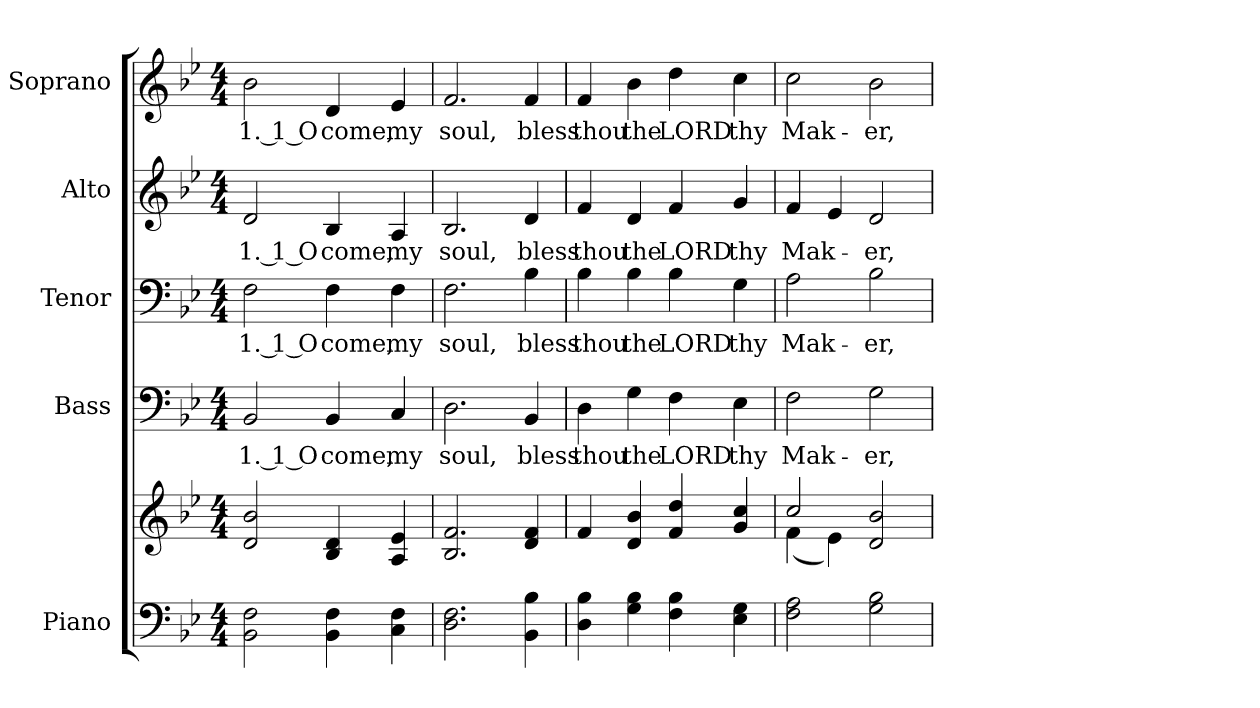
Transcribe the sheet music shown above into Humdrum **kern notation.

**kern	**kern	**kern	**text	**kern	**text	**kern	**text	**kern	**text
*part5	*part5	*part4	*part4	*part3	*part3	*part2	*part2	*part1	*part1
*staff6	*staff5	*staff4	*staff4	*staff3	*staff3	*staff2	*staff2	*staff1	*staff1
*I"Piano	*	*I"Bass	*	*I"Tenor	*	*I"Alto	*	*I"Soprano	*
*I'Pno.	*	*I'B.	*	*I'T.	*	*I'A.	*	*I'S.	*
!!LO:PB:g=z
*clefF4	*clefG2	*clefF4	*	*clefF4	*	*clefG2	*	*clefG2	*
*k[b-e-]	*k[b-e-]	*k[b-e-]	*	*k[b-e-]	*	*k[b-e-]	*	*k[b-e-]	*
*B-:	*B-:	*B-:	*	*B-:	*	*B-:	*	*B-:	*
*M4/4	*M4/4	*M4/4	*	*M4/4	*	*M4/4	*	*M4/4	*
*MM170	*MM170	*MM170	*	*MM170	*	*MM170	*	*MM170	*
=1	=1	=1	=1	=1	=1	=1	=1	=1	=1
!	!	!	!LO:LY:b:color=#000000	!	!	!	!	!	!
!	!	!	!	!	!LO:LY:b:color=#000000	!	!	!	!
!	!	!	!	!	!	!	!LO:LY:b:color=#000000	!	!
!	!	!	!	!	!	!	!	!	!LO:LY:b:color=#000000
2BB-i\ 2Fi	2di/ 2b-i	2BB-i/	1. 1 O	2Fi\	1. 1 O	2di/	1. 1 O	2b-i\	1. 1 O
!	!	!	!LO:LY:b:color=#000000	!	!	!	!	!	!
!	!	!	!	!	!LO:LY:b:color=#000000	!	!	!	!
!	!	!	!	!	!	!	!LO:LY:b:color=#000000	!	!
!	!	!	!	!	!	!	!	!	!LO:LY:b:color=#000000
4BB-i\ 4Fi	4B-i/ 4di	4BB-i/	come,	4Fi\	come,	4B-i/	come,	4di/	come,
!	!	!	!LO:LY:b:color=#000000	!	!	!	!	!	!
!	!	!	!	!	!LO:LY:b:color=#000000	!	!	!	!
!	!	!	!	!	!	!	!LO:LY:b:color=#000000	!	!
!	!	!	!	!	!	!	!	!	!LO:LY:b:color=#000000
4Ci\ 4Fi	4Ai/ 4e-i	4Ci/	my	4Fi\	my	4Ai/	my	4e-i/	my
=2	=2	=2	=2	=2	=2	=2	=2	=2	=2
!	!	!	!LO:LY:b:color=#000000	!	!	!	!	!	!
!	!	!	!	!	!LO:LY:b:color=#000000	!	!	!	!
!	!	!	!	!	!	!	!LO:LY:b:color=#000000	!	!
!	!	!	!	!	!	!	!	!	!LO:LY:b:color=#000000
2.Di\ 2.Fi	2.B-i/ 2.fi	2.Di\	soul,	2.Fi\	soul,	2.B-i/	soul,	2.fi/	soul,
!	!	!	!LO:LY:b:color=#000000	!	!	!	!	!	!
!	!	!	!	!	!LO:LY:b:color=#000000	!	!	!	!
!	!	!	!	!	!	!	!LO:LY:b:color=#000000	!	!
!	!	!	!	!	!	!	!	!	!LO:LY:b:color=#000000
4BB-i\ 4B-i	4di/ 4fi	4BB-i/	bless	4B-i\	bless	4di/	bless	4fi/	bless
=3	=3	=3	=3	=3	=3	=3	=3	=3	=3
!	!	!	!LO:LY:b:color=#000000	!	!	!	!	!	!
!	!	!	!	!	!LO:LY:b:color=#000000	!	!	!	!
!	!	!	!	!	!	!	!LO:LY:b:color=#000000	!	!
!	!	!	!	!	!	!	!	!	!LO:LY:b:color=#000000
4Di\ 4B-i	4fi/	4Di\	thou	4B-i\	thou	4fi/	thou	4fi/	thou
!	!	!	!LO:LY:b:color=#000000	!	!	!	!	!	!
!	!	!	!	!	!LO:LY:b:color=#000000	!	!	!	!
!	!	!	!	!	!	!	!LO:LY:b:color=#000000	!	!
!	!	!	!	!	!	!	!	!	!LO:LY:b:color=#000000
4Gi\ 4B-i	4di/ 4b-i	4Gi\	the	4B-i\	the	4di/	the	4b-i\	the
!	!	!	!LO:LY:b:color=#000000	!	!	!	!	!	!
!	!	!	!	!	!LO:LY:b:color=#000000	!	!	!	!
!	!	!	!	!	!	!	!LO:LY:b:color=#000000	!	!
!	!	!	!	!	!	!	!	!	!LO:LY:b:color=#000000
4Fi\ 4B-i	4fi/ 4ddi	4Fi\	LORD	4B-i\	LORD	4fi/	LORD	4ddi\	LORD
!	!	!	!LO:LY:b:color=#000000	!	!	!	!	!	!
!	!	!	!	!	!LO:LY:b:color=#000000	!	!	!	!
!	!	!	!	!	!	!	!LO:LY:b:color=#000000	!	!
!	!	!	!	!	!	!	!	!	!LO:LY:b:color=#000000
4E-i\ 4Gi	4gi/ 4cci	4E-i\	thy	4Gi\	thy	4gi/	thy	4cci\	thy
=4	=4	=4	=4	=4	=4	=4	=4	=4	=4
*	*^	*	*	*	*	*	*	*	*
!	!	!	!	!LO:LY:b:color=#000000	!	!	!	!	!	!
!	!	!	!	!	!	!LO:LY:b:color=#000000	!	!	!	!
!	!	!	!	!	!	!	!	!LO:LY:b:color=#000000	!	!
!	!	!	!	!	!	!	!	!	!	!LO:LY:b:color=#000000
2Fi\ 2Ai	2cci/	(4fi\	2Fi\	Mak-	2Ai\	Mak-	4fi/	Mak-	2cci\	Mak-
.	.	4e-i\)	.	.	.	.	4e-i/	.	.	.
!	!	!	!	!LO:LY:b:color=#000000	!	!	!	!	!	!
!	!	!	!	!	!	!LO:LY:b:color=#000000	!	!	!	!
!	!	!	!	!	!	!	!	!LO:LY:b:color=#000000	!	!
!	!	!	!	!	!	!	!	!	!	!LO:LY:b:color=#000000
2Gi\ 2B-i	2di/ 2b-i	2ryy	2Gi\	-er,	2B-i\	-er,	2di/	-er,	2b-i\	-er,
*	*v	*v	*	*	*	*	*	*	*	*
=	=	=	=	=	=	=	=	=	=
*-	*-	*-	*-	*-	*-	*-	*-	*-	*-
